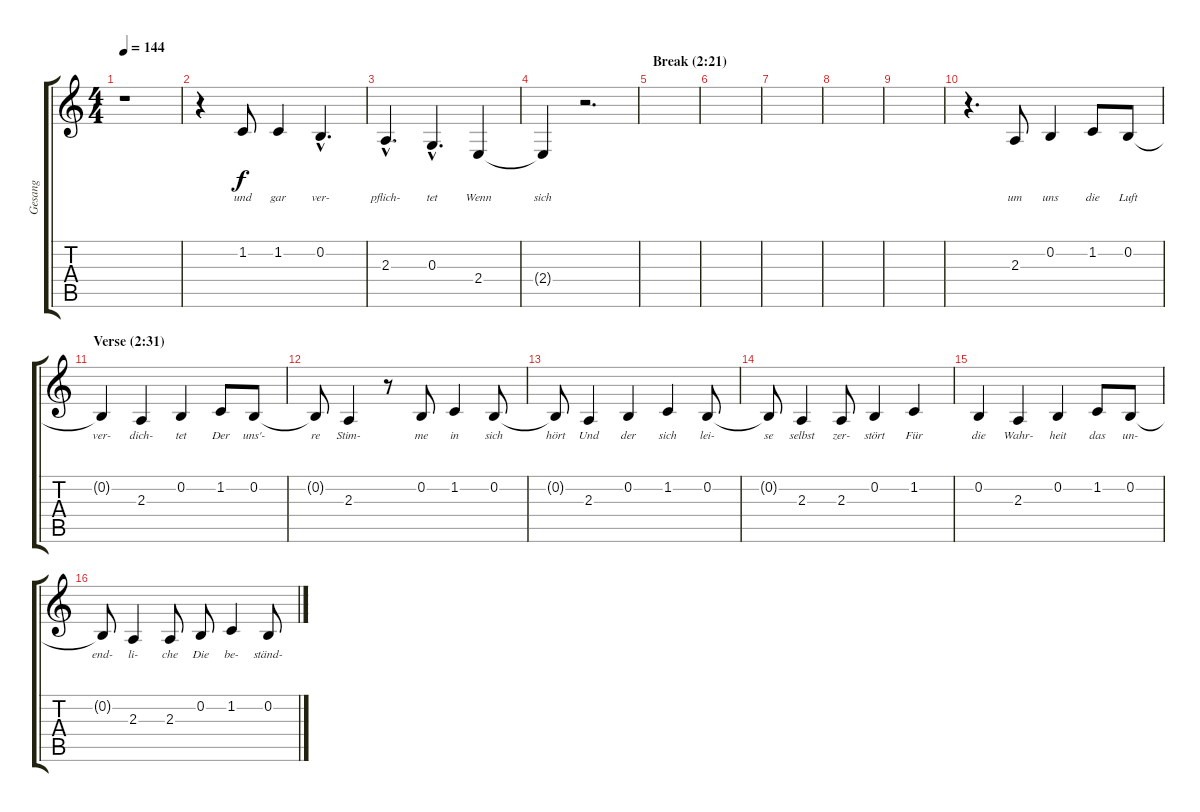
\track ("Gesang" "Gesang") {instrument sopranosax}
\staff {score tabs}
\tuning (E4 B3 G3 D3 A2 E2) {hide}
\ts (4 4)
\tempo 144
\clef g2
\ks c
r.1{dy f} |
r.4 1.2.8{lyrics (0 "und") lyrics (1 "") lyrics (2 "") lyrics (3 "") lyrics (4 "")} 1.2.4{lyrics (0 "gar") lyrics (1 "") lyrics (2 "") lyrics (3 "") lyrics (4 "")} 0.2{hac}.4{d lyrics (0 "ver-") lyrics (1 "") lyrics (2 "") lyrics (3 "") lyrics (4 "")} |
2.3{hac}.4{d lyrics (0 "pflich-") lyrics (1 "") lyrics (2 "") lyrics (3 "") lyrics (4 "")} 0.3{hac}.4{d lyrics (0 "tet") lyrics (1 "") lyrics (2 "") lyrics (3 "") lyrics (4 "")} 2.4.4{lyrics (0 "Wenn") lyrics (1 "") lyrics (2 "") lyrics (3 "") lyrics (4 "")} |
2.4{t}.4{lyrics (0 "sich") lyrics (1 "") lyrics (2 "") lyrics (3 "") lyrics (4 "")} r.2{d} |
\section ("" "Break (2:21)")
|
|
|
|
|
r.4{d} 2.3.8{lyrics (0 "um") lyrics (1 "") lyrics (2 "") lyrics (3 "") lyrics (4 "")} 0.2.4{lyrics (0 "uns") lyrics (1 "") lyrics (2 "") lyrics (3 "") lyrics (4 "")} 1.2.8{lyrics (0 "die") lyrics (1 "") lyrics (2 "") lyrics (3 "") lyrics (4 "")} 0.2.8{lyrics (0 "Luft") lyrics (1 "") lyrics (2 "") lyrics (3 "") lyrics (4 "")} |
\section ("" "Verse (2:31)")
0.2{t}.4{lyrics (0 "ver-") lyrics (1 "") lyrics (2 "") lyrics (3 "") lyrics (4 "")} 2.3.4{lyrics (0 "dich-") lyrics (1 "") lyrics (2 "") lyrics (3 "") lyrics (4 "")} 0.2.4{lyrics (0 "tet") lyrics (1 "") lyrics (2 "") lyrics (3 "") lyrics (4 "")} 1.2.8{lyrics (0 "Der") lyrics (1 "") lyrics (2 "") lyrics (3 "") lyrics (4 "")} 0.2.8{lyrics (0 "uns'-") lyrics (1 "") lyrics (2 "") lyrics (3 "") lyrics (4 "")} |
0.2{t}.8{lyrics (0 "re") lyrics (1 "") lyrics (2 "") lyrics (3 "") lyrics (4 "")} 2.3.4{lyrics (0 "Stim-") lyrics (1 "") lyrics (2 "") lyrics (3 "") lyrics (4 "")} r.8 0.2.8{lyrics (0 "me") lyrics (1 "") lyrics (2 "") lyrics (3 "") lyrics (4 "")} 1.2.4{lyrics (0 "in") lyrics (1 "") lyrics (2 "") lyrics (3 "") lyrics (4 "")} 0.2.8{lyrics (0 "sich") lyrics (1 "") lyrics (2 "") lyrics (3 "") lyrics (4 "")} |
0.2{t}.8{lyrics (0 "hört") lyrics (1 "") lyrics (2 "") lyrics (3 "") lyrics (4 "")} 2.3.4{lyrics (0 "Und") lyrics (1 "") lyrics (2 "") lyrics (3 "") lyrics (4 "")} 0.2.4{lyrics (0 "der") lyrics (1 "") lyrics (2 "") lyrics (3 "") lyrics (4 "")} 1.2.4{lyrics (0 "sich") lyrics (1 "") lyrics (2 "") lyrics (3 "") lyrics (4 "")} 0.2.8{lyrics (0 "lei-") lyrics (1 "") lyrics (2 "") lyrics (3 "") lyrics (4 "")} |
0.2{t}.8{lyrics (0 "se") lyrics (1 "") lyrics (2 "") lyrics (3 "") lyrics (4 "")} 2.3.4{lyrics (0 "selbst") lyrics (1 "") lyrics (2 "") lyrics (3 "") lyrics (4 "")} 2.3.8{lyrics (0 "zer-") lyrics (1 "") lyrics (2 "") lyrics (3 "") lyrics (4 "")} 0.2.4{lyrics (0 "stört") lyrics (1 "") lyrics (2 "") lyrics (3 "") lyrics (4 "")} 1.2.4{lyrics (0 "Für") lyrics (1 "") lyrics (2 "") lyrics (3 "") lyrics (4 "")} |
0.2.4{lyrics (0 "die") lyrics (1 "") lyrics (2 "") lyrics (3 "") lyrics (4 "")} 2.3.4{lyrics (0 "Wahr-") lyrics (1 "") lyrics (2 "") lyrics (3 "") lyrics (4 "")} 0.2.4{lyrics (0 "heit") lyrics (1 "") lyrics (2 "") lyrics (3 "") lyrics (4 "")} 1.2.8{lyrics (0 "das") lyrics (1 "") lyrics (2 "") lyrics (3 "") lyrics (4 "")} 0.2.8{lyrics (0 "un-") lyrics (1 "") lyrics (2 "") lyrics (3 "") lyrics (4 "")} |
0.2{t}.8{lyrics (0 "end-") lyrics (1 "") lyrics (2 "") lyrics (3 "") lyrics (4 "")} 2.3.4{lyrics (0 "li-") lyrics (1 "") lyrics (2 "") lyrics (3 "") lyrics (4 "")} 2.3.8{lyrics (0 "che") lyrics (1 "") lyrics (2 "") lyrics (3 "") lyrics (4 "")} 0.2.8{lyrics (0 "Die") lyrics (1 "") lyrics (2 "") lyrics (3 "") lyrics (4 "")} 1.2.4{lyrics (0 "be-") lyrics (1 "") lyrics (2 "") lyrics (3 "") lyrics (4 "")} 0.2.8{lyrics (0 "ständ-") lyrics (1 "") lyrics (2 "") lyrics (3 "") lyrics (4 "")}
